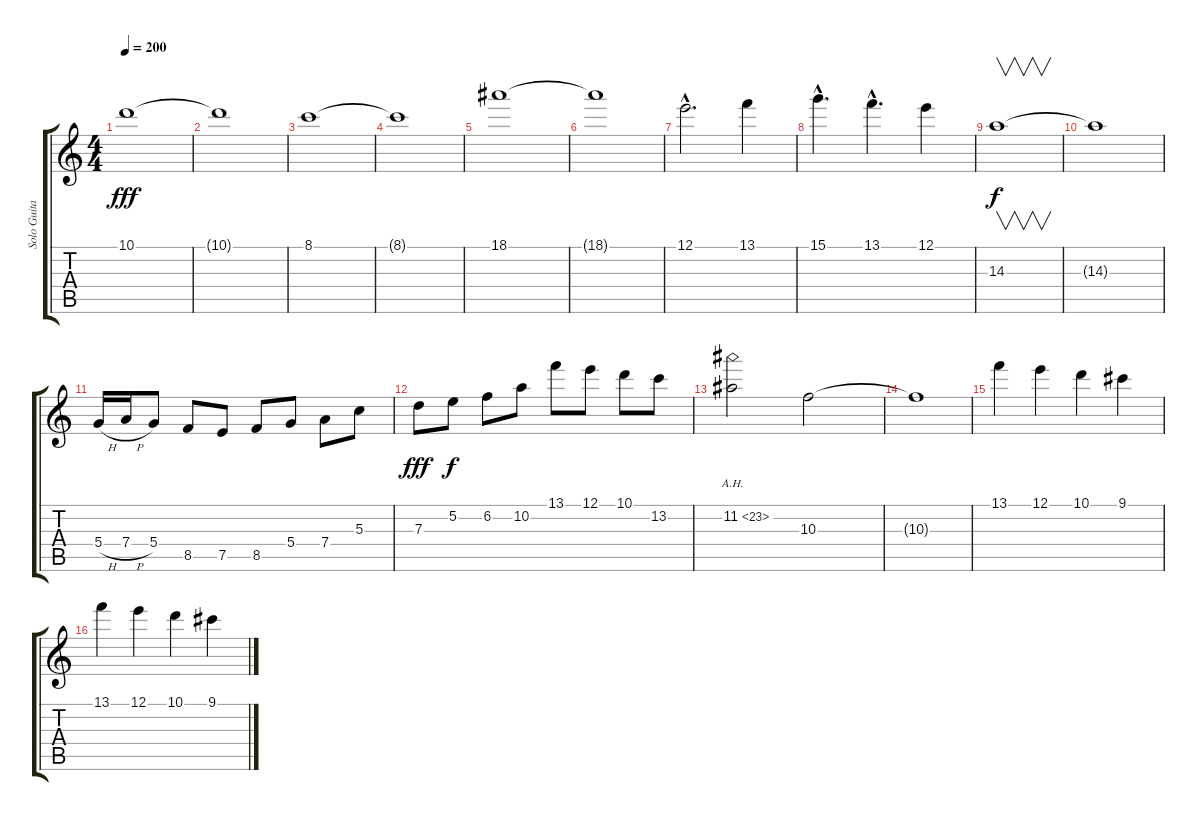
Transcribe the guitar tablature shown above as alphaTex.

\track ("Solo Guitar" "Solo Guita") {instrument overdrivenguitar}
\staff {score tabs}
\tuning (E4 B3 G3 D3 A2 E2) {hide}
\ts (4 4)
\tempo 200
\clef g2
\ks c
10.1.1{dy fff volume 16} |
10.1{t}.1 |
8.1.1 |
8.1{t}.1 |
18.1.1 |
18.1{t}.1 |
12.1{hac}.2{d} 13.1.4 |
15.1{hac}.4{d} 13.1{hac}.4{d} 12.1.4 |
14.3.1{v dy f} |
14.3{t}.1 |
5.4{h}.16 7.4{h}.16 5.4.8 8.5.8 7.5.8 8.5.8 5.4.8 7.4.8 5.3.8 |
7.3.8{dy fff} 5.2.8{dy f} 6.2.8 10.2.8 13.1.8 12.1.8 10.1.8 13.2.8 |
11.2{ah 12}.2 10.3.2 |
10.3{t}.1 |
13.1.4 12.1.4 10.1.4 9.1.4 |
13.1.4 12.1.4 10.1.4 9.1.4
